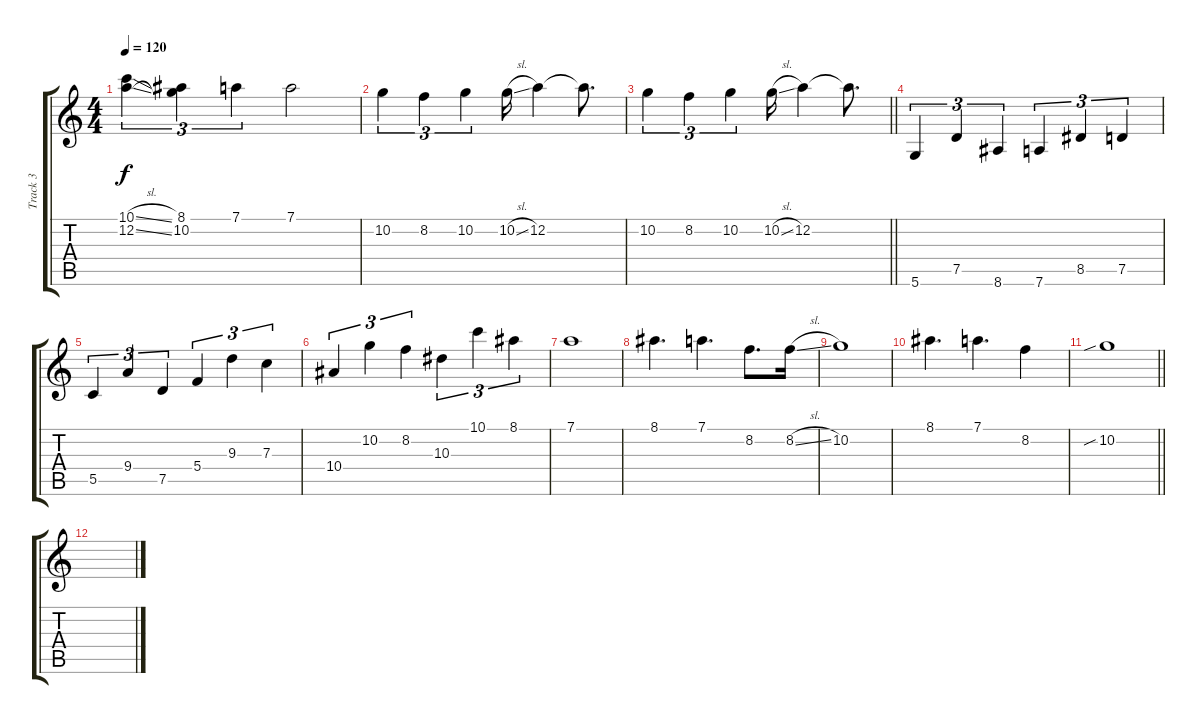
\track ("Track 3" "Track 3") {instrument acousticguitarsteel}
\staff {score tabs}
\tuning (D4 A3 F3 C3 G2 D2) {hide}
\ts (4 4)
\tempo 120
\clef g2
\ks c
(10.1{sl} 12.2{sl}).4{tu (3 2) dy f} (8.1 10.2).4{tu (3 2)} 7.1.4{tu (3 2)} 7.1.2 |
10.2.4{tu (3 2)} 8.2.4{tu (3 2)} 10.2.4{tu (3 2)} 10.2{sl}.16 12.2.4 12.2{t}.8{d} |
\barLineRight lightlight
10.2.4{tu (3 2)} 8.2.4{tu (3 2)} 10.2.4{tu (3 2)} 10.2{sl}.16 12.2.4 12.2{t}.8{d} |
\section ("" "")
5.6.4{tu (3 2)} 7.5.4{tu (3 2)} 8.6.4{tu (3 2)} 7.6.4{tu (3 2)} 8.5.4{tu (3 2)} 7.5.4{tu (3 2)} |
5.5.4{tu (3 2)} 9.4.4{tu (3 2)} 7.5.4{tu (3 2)} 5.4.4{tu (3 2)} 9.3.4{tu (3 2)} 7.3.4{tu (3 2)} |
10.4.4{tu (3 2)} 10.2.4{tu (3 2)} 8.2.4{tu (3 2)} 10.3.4{tu (3 2)} 10.1.4{tu (3 2)} 8.1.4{tu (3 2)} |
7.1.1 |
8.1.4{d} 7.1.4{d} 8.2.8{d} 8.2{sl}.16 |
10.2.1 |
8.1.4{d} 7.1.4{d} 8.2.4 |
\barLineRight lightlight
10.2{sib}.1 |
\section ("" "")
